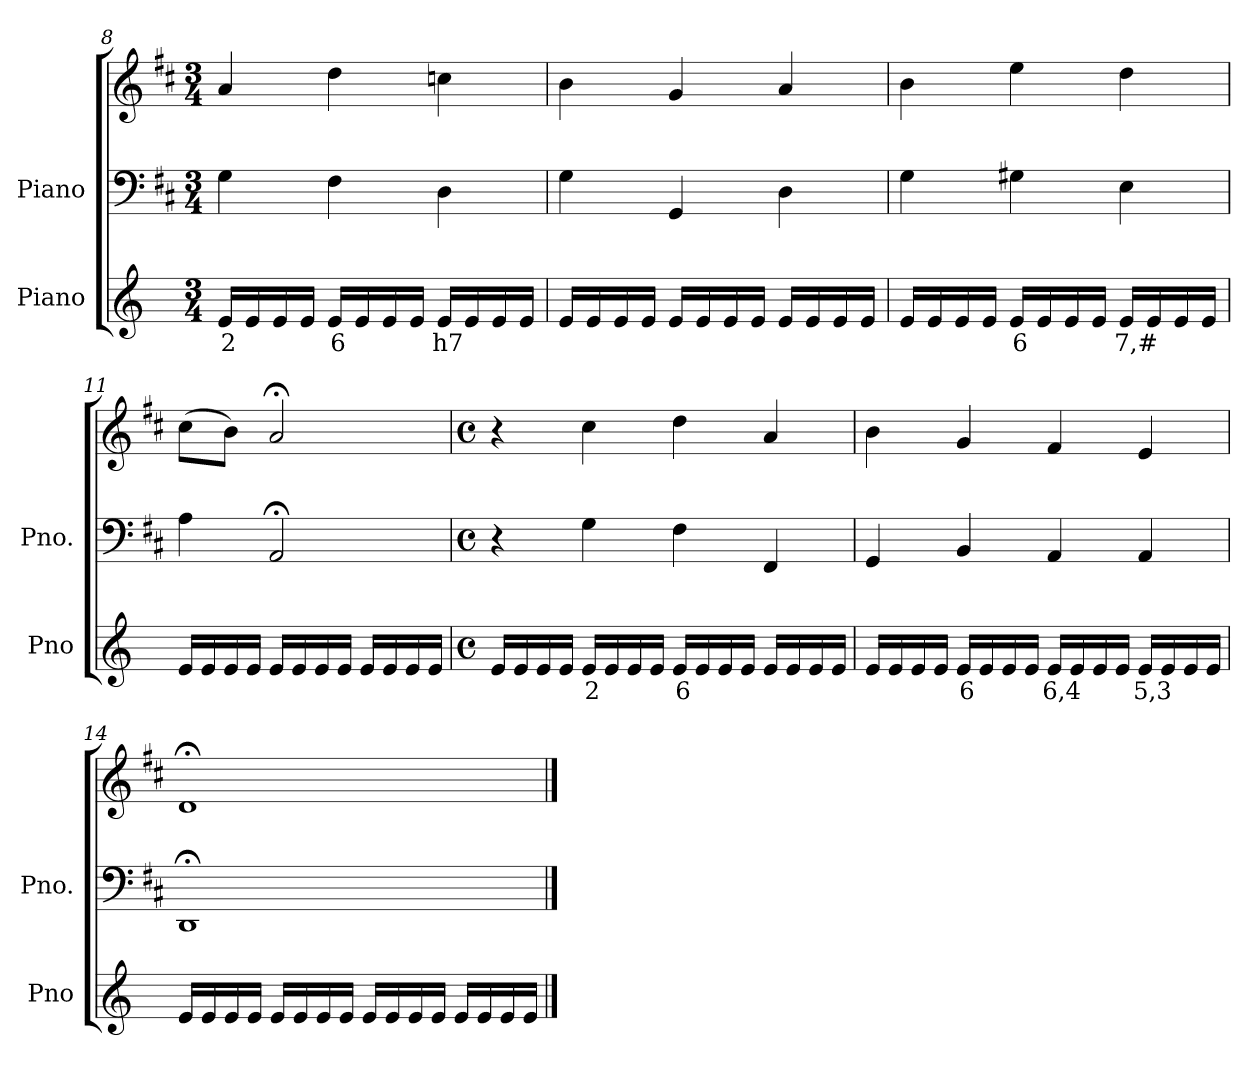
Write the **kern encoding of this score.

**kern	**text	**kern	**kern
*part2	*part2	*part1	*part1
*staff3	*staff3	*staff2	*staff1
*I"Piano	*	*I"Piano	*
*I'Pno	*	*I'Pno.	*
*clefG2	*	*clefF4	*clefG2
*k[]	*	*k[f#c#]	*k[f#c#]
*M3/4	*	*M3/4	*M3/4
=8	=8	=8	=8
!	!LO:LY:b	!	!
16e/LL	2	4G\	4a/
16e/	.	.	.
16e/	.	.	.
16e/JJ	.	.	.
!	!LO:LY:b	!	!
16e/LL	6	4F#\	4dd\
16e/	.	.	.
16e/	.	.	.
16e/JJ	.	.	.
!	!LO:LY:b	!	!
16e/LL	h7	4D\	4ccn\
16e/	.	.	.
16e/	.	.	.
16e/JJ	.	.	.
=9	=9	=9	=9
16e/LL	.	4G\	4b\
16e/	.	.	.
16e/	.	.	.
16e/JJ	.	.	.
16e/LL	.	4GG/	4g/
16e/	.	.	.
16e/	.	.	.
16e/JJ	.	.	.
16e/LL	.	4D\	4a/
16e/	.	.	.
16e/	.	.	.
16e/JJ	.	.	.
=10	=10	=10	=10
16e/LL	.	4G\	4b\
16e/	.	.	.
16e/	.	.	.
16e/JJ	.	.	.
!	!LO:LY:b	!	!
16e/LL	6	4G#X\	4ee\
16e/	.	.	.
16e/	.	.	.
16e/JJ	.	.	.
!	!LO:LY:b	!	!
16e/LL	7,#	4E\	4dd\
16e/	.	.	.
16e/	.	.	.
16e/JJ	.	.	.
=11	=11	=11	=11
16e/LL	.	4A\	(>8cc#\L
16e/	.	.	.
16e/	.	.	8b\J)
16e/JJ	.	.	.
16e/LL	.	2AA;</	2a;</
16e/	.	.	.
16e/	.	.	.
16e/JJ	.	.	.
16e/LL	.	.	.
16e/	.	.	.
16e/	.	.	.
16e/JJ	.	.	.
=12	=12	=12	=12
*M4/4	*	*M4/4	*M4/4
*met(c)	*	*met(c)	*met(c)
16e/LL	.	4r	4r
16e/	.	.	.
16e/	.	.	.
16e/JJ	.	.	.
!	!LO:LY:b	!	!
16e/LL	2	4G\	4cc#\
16e/	.	.	.
16e/	.	.	.
16e/JJ	.	.	.
!	!LO:LY:b	!	!
16e/LL	6	4F#\	4dd\
16e/	.	.	.
16e/	.	.	.
16e/JJ	.	.	.
16e/LL	.	4FF#/	4a/
16e/	.	.	.
16e/	.	.	.
16e/JJ	.	.	.
=13	=13	=13	=13
16e/LL	.	4GG/	4b\
16e/	.	.	.
16e/	.	.	.
16e/JJ	.	.	.
!	!LO:LY:b	!	!
16e/LL	6	4BB/	4g/
16e/	.	.	.
16e/	.	.	.
16e/JJ	.	.	.
!	!LO:LY:b	!	!
16e/LL	6,4	4AA/	4f#/
16e/	.	.	.
16e/	.	.	.
16e/JJ	.	.	.
!	!LO:LY:b	!	!
16e/LL	5,3	4AA/	4e/
16e/	.	.	.
16e/	.	.	.
16e/JJ	.	.	.
=14	=14	=14	=14
16e/LL	.	1DD;<	1d;<
16e/	.	.	.
16e/	.	.	.
16e/JJ	.	.	.
16e/LL	.	.	.
16e/	.	.	.
16e/	.	.	.
16e/JJ	.	.	.
16e/LL	.	.	.
16e/	.	.	.
16e/	.	.	.
16e/JJ	.	.	.
16e/LL	.	.	.
16e/	.	.	.
16e/	.	.	.
16e/JJ	.	.	.
==	==	==	==
*-	*-	*-	*-
